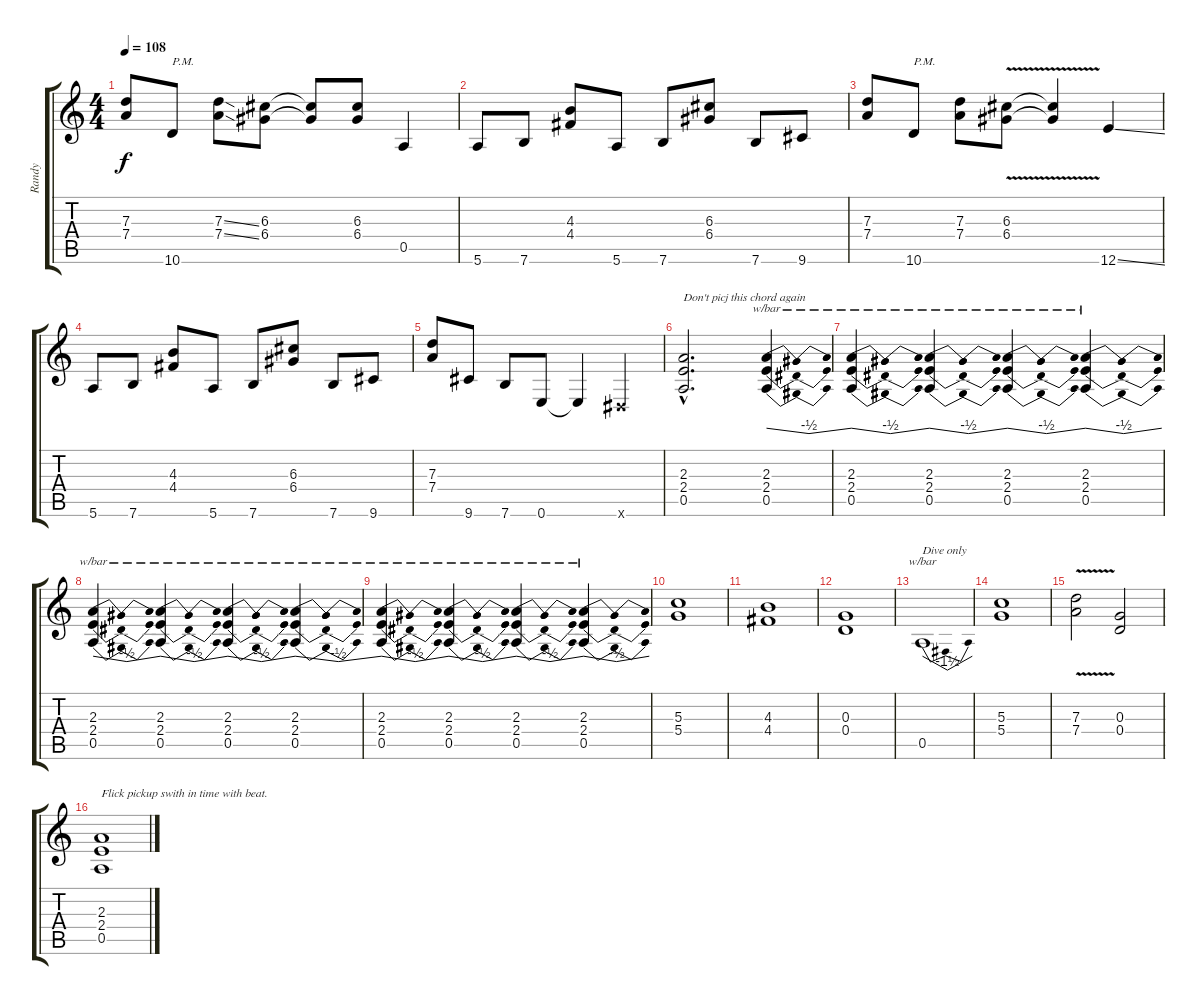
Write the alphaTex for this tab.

\track ("Randy" "Randy") {instrument overdrivenguitar}
\staff {score tabs}
\tuning (E4 B3 G3 D3 A2 E2) {hide}
\ts (4 4)
\tempo 108
\clef g2
\ks c
(7.3 7.4).8{dy f} 10.6.8{txt "P.M."} (7.3{ss} 7.4{ss}).8 (6.3 6.4).8 (6.3{t} 6.4{t}).8 (6.3 6.4).8 0.5.4 |
5.6.8 7.6.8 (4.3 4.4).8 5.6.8 7.6.8 (6.3 6.4).8 7.6.8 9.6.8 |
(7.3 7.4).8 10.6.8{txt "P.M."} (7.3 7.4).8 (6.3{v} 6.4{v}).8 (6.3{t} 6.4{t}).4 12.6{ss}.4 |
5.6.8 7.6.8 (4.3 4.4).8 5.6.8 7.6.8 (6.3 6.4).8 7.6.8 9.6.8 |
(7.3 7.4).8 9.6.8 7.6.8 0.6.8 0.6{t}.4 -1.6{x}.4 |
(2.3{hac} 2.4{hac} 0.5{hac}).2{d txt "Don't picj this chord again"} (2.3 2.4 0.5).4{tbe (dip default 0 0 30 -2 60 0)} |
(2.3 2.4 0.5).4{tbe (dip default 0 0 30 -2 60 0)} (2.3 2.4 0.5).4{tbe (dip default 0 0 30 -2 60 0)} (2.3 2.4 0.5).4{tbe (dip default 0 0 30 -2 60 0)} (2.3 2.4 0.5).4{tbe (dip default 0 0 30 -2 60 0)} |
(2.3 2.4 0.5).4{tbe (dip default 0 0 30 -2 60 0)} (2.3 2.4 0.5).4{tbe (dip default 0 0 30 -2 60 0)} (2.3 2.4 0.5).4{tbe (dip default 0 0 30 -2 60 0)} (2.3 2.4 0.5).4{tbe (dip default 0 0 30 -2 60 0)} |
(2.3 2.4 0.5).4{tbe (dip default 0 0 30 -2 60 0)} (2.3 2.4 0.5).4{tbe (dip default 0 0 30 -2 60 0)} (2.3 2.4 0.5).4{tbe (dip default 0 0 30 -2 60 0)} (2.3 2.4 0.5).4{tbe (dip default 0 0 30 -2 60 0)} |
(5.3 5.4).1 |
(4.3 4.4).1 |
(0.3 0.4).1 |
0.5.1{tbe (dip default 0 0 30 -6 60 0) txt "Dive only"} |
(5.3 5.4).1 |
(7.3{v} 7.4{v}).2 (0.3 0.4).2 |
(2.3 2.4 0.5).1{txt "Flick pickup swith in time with beat."}
